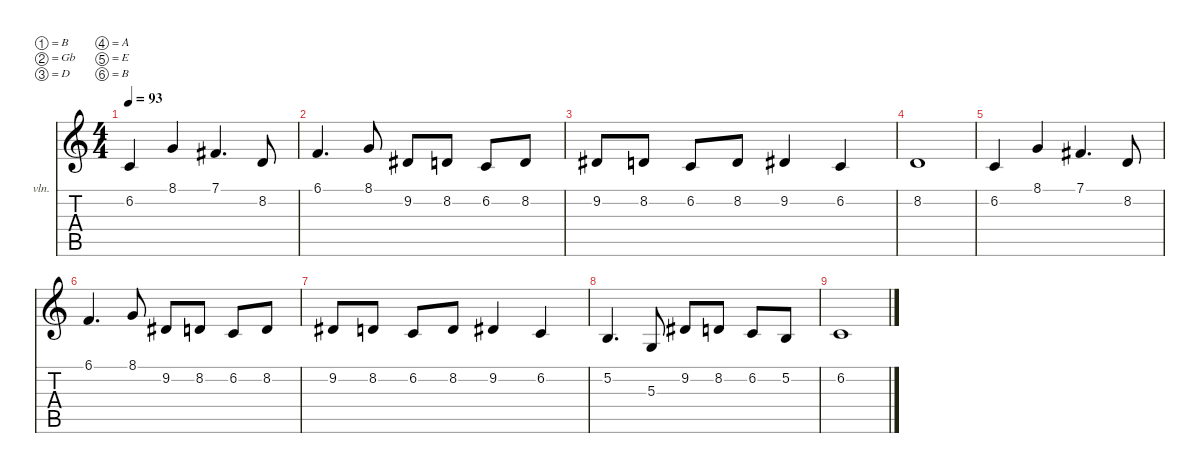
\defaultSystemsLayout 4
\hideDynamics
\bracketExtendMode nobrackets
\firstSystemTrackNameOrientation horizontal
\otherSystemsTrackNameOrientation horizontal
\track ("Vocals" "vln.") {instrument synthstrings1}
\staff {score tabs}
\tuning (B3 Gb3 D3 A2 E2 B1)
\ts (4 4)
\scale
1.09524
\tempo 93
\accidentals auto
\clef g2
\ottava regular
\simile none
\ks c
6.2.4{dy f beam Up} 8.1.4{beam Up} 7.1{acc #}.4{d beam Up} 8.2.8{beam Up} |
\scale
0.968253 6.1.4{d beam Up} 8.1.8{beam Up} 9.2{acc #}.8{beam Up} 8.2.8{beam Up} 6.2.8{beam Up} 8.2.8{beam Up} |
\scale
0.968253 9.2{acc #}.8{beam Up} 8.2.8{beam Up} 6.2.8{beam Up} 8.2.8{beam Up} 9.2{acc #}.4{beam Up} 6.2.4{beam Up} |
\scale
0.968253 8.2.1{beam Up} |
\scale
1.09524 6.2.4{beam Up} 8.1.4{beam Up} 7.1{acc #}.4{d beam Up} 8.2.8{beam Up} |
\scale
0.968253 6.1.4{d beam Up} 8.1.8{beam Up} 9.2{acc #}.8{beam Up} 8.2.8{beam Up} 6.2.8{beam Up} 8.2.8{beam Up} |
\scale
0.968253 9.2{acc #}.8{beam Up} 8.2.8{beam Up} 6.2.8{beam Up} 8.2.8{beam Up} 9.2{acc #}.4{beam Up} 6.2.4{beam Up} |
\scale
0.968253 5.2.4{d beam Up} 5.3.8{beam Up} 9.2{acc #}.8{beam Up} 8.2.8{beam Up} 6.2.8{beam Up} 5.2.8{beam Up} |
6.2.1{beam Up}
